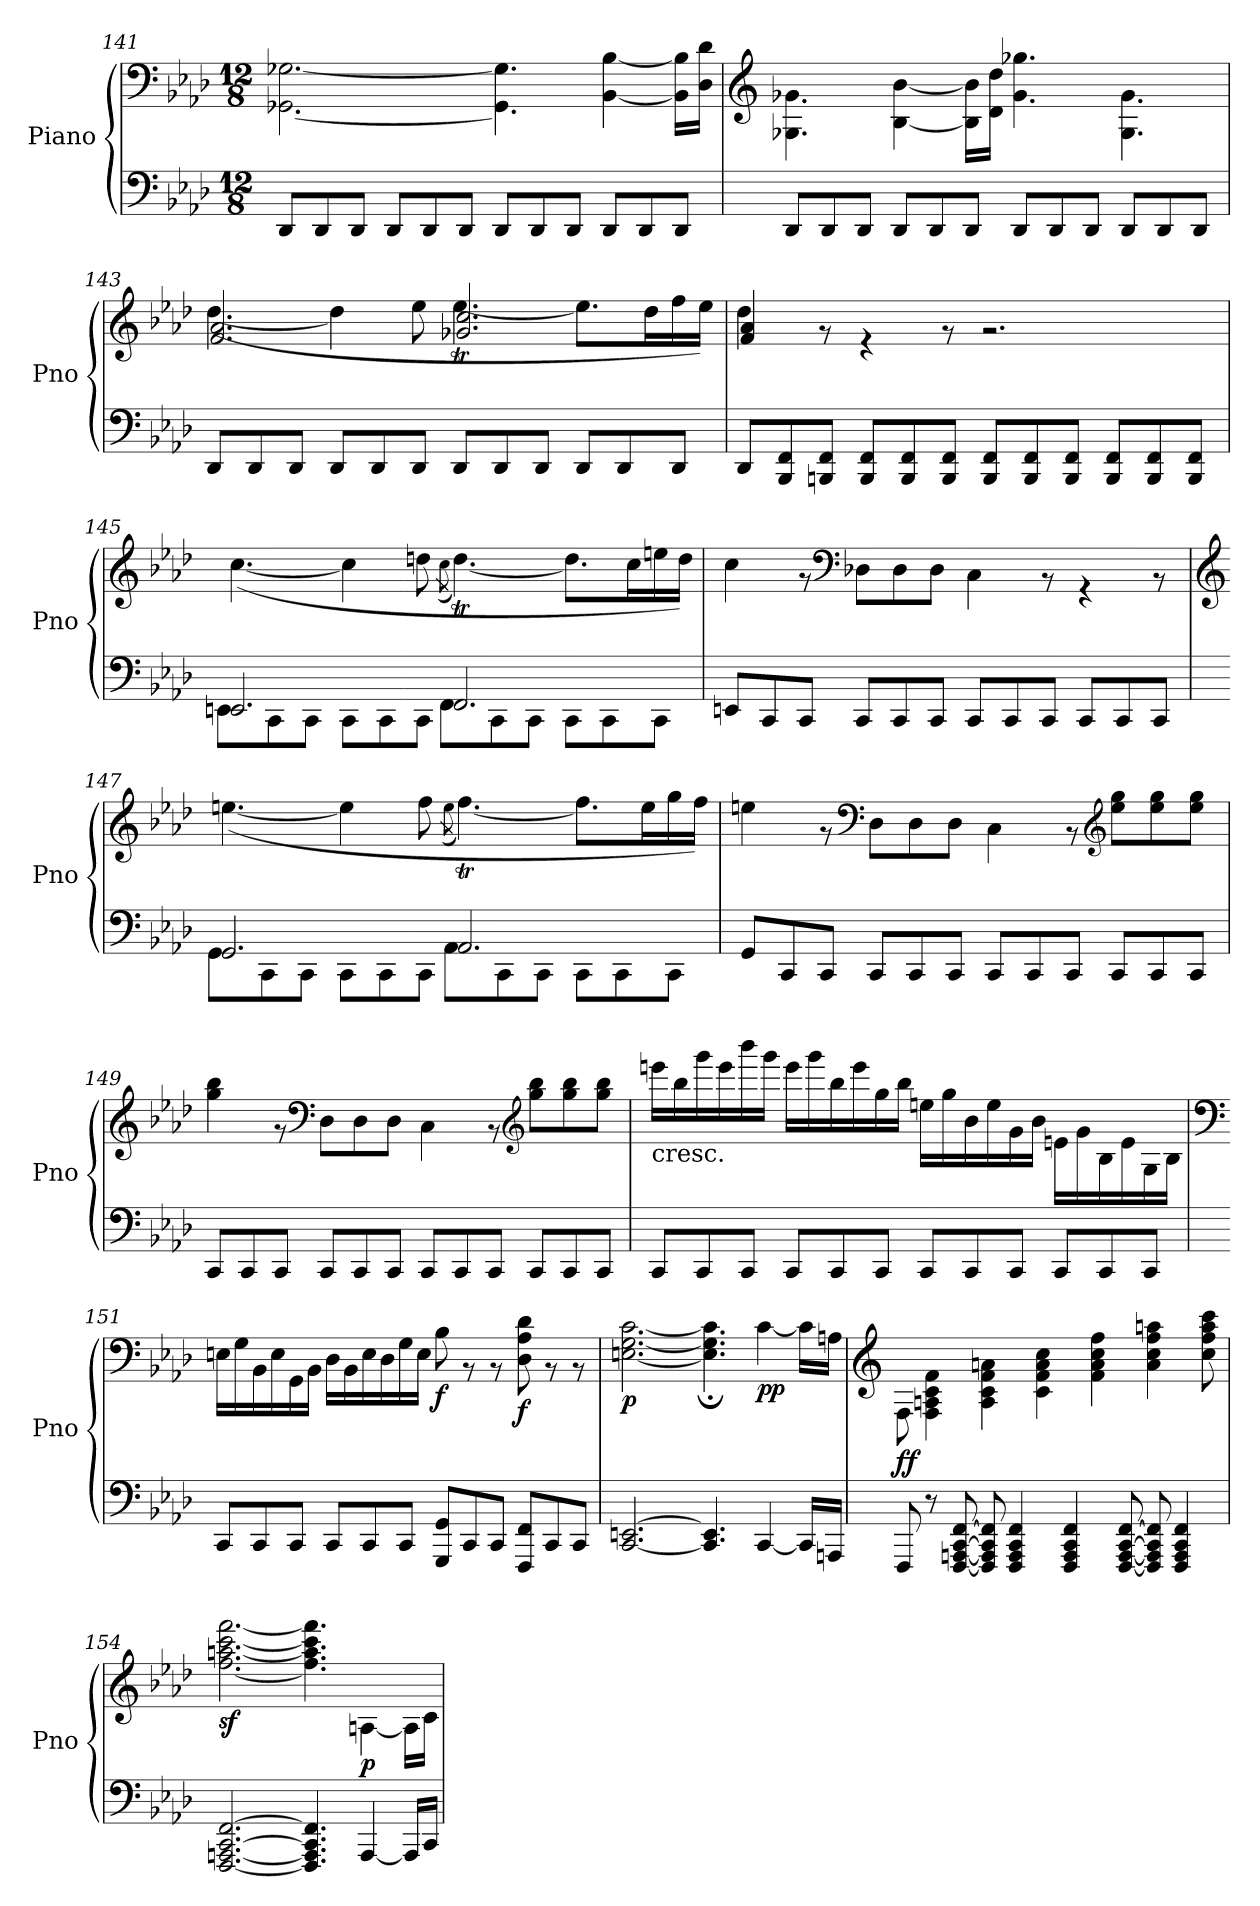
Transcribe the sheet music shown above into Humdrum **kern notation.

**kern	**kern	**dynam
*part1	*part1	*part1
*staff2	*staff1	*staff1/2
*I"Piano	*	*
*I'Pno	*	*
*clefF4	*clefF4	*
*k[b-e-a-d-]	*k[b-e-a-d-]	*
*M12/8	*M12/8	*
=141	=141	=141
*	*^	*
8DD-/L	1.ryy	[2.GG-X\ [2.G-X\	.
8DD-/	.	.	.
8DD-/J	.	.	.
8DD-/L	.	.	.
8DD-/	.	.	.
8DD-/J	.	.	.
8DD-/L	.	4.GG-\] 4.G-\]	.
8DD-/	.	.	.
8DD-/J	.	.	.
8DD-/L	.	[4BB-\ [4B-\	.
8DD-/	.	.	.
8DD-/J	.	16BB-\] 16B-\]LL	.
.	.	16D-\ 16d-\JJ	.
!!LO:LB:g=z	!!
=142	=142	=142	=142
*	*clefG2	*	*
8DD-/L	1.ryy	4.G-X\ 4.g-X\	.
8DD-/	.	.	.
8DD-/J	.	.	.
8DD-/L	.	[4B-\ [4b-\	.
8DD-/	.	.	.
8DD-/J	.	16B-\] 16b-\]LL	.
.	.	16d-\ 16dd-\JJ	.
8DD-/L	.	4.g-\ 4.gg-X\	.
8DD-/	.	.	.
8DD-/J	.	.	.
8DD-/L	.	4.G-\ 4.g-\	.
8DD-/	.	.	.
8DD-/J	.	.	.
=143	=143	=143	=143
*	*	*^	*
8DD-/L	1.ryy	(<[4.dd-\	2.f/ 2.a-/	.
8DD-/	.	.	.	.
8DD-/J	.	.	.	.
8DD-/L	.	4dd-\]	.	.
8DD-/	.	.	.	.
8DD-/J	.	8ee-\	.	.
8DD-/L	.	[4.ee-T\	2.g-X/ 2.cc/	.
8DD-/	.	.	.	.
8DD-/J	.	.	.	.
8DD-/L	.	8.ee-\L]	.	.
8DD-/	.	.	.	.
.	.	16dd-\L	.	.
8DD-/J	.	16ff\	.	.
.	.	16ee-\JJ)	.	.
!!LO:LB:g=z	!!	!!
=144	=144	=144	=144	=144
8DD-/L	1.ryy	4dd-\	4f/ 4a-/	.
8BBB-/ 8FF/	.	.	.	.
8BBBn/ 8FF/J	.	8r	1ryy	.
8BBB/ 8FF/L	.	4r	.	.
8BBB/ 8FF/	.	.	.	.
8BBB/ 8FF/J	.	8r	.	.
8BBB/ 8FF/L	.	2.r	.	.
8BBB/ 8FF/	.	.	.	.
8BBB/ 8FF/J	.	.	.	.
8BBB/ 8FF/L	.	.	.	.
8BBB/ 8FF/	.	.	4ryy	.
8BBB/ 8FF/J	.	.	.	.
*	*	*v	*v	*
=145	=145	=145	=145
*^	*	*	*
2.EEn/	8EE\L	1.ryy	(<[4.cc\	.
.	8CC\	.	.	.
.	8CC\J	.	.	.
.	8CC\L	.	4cc\]	.
.	8CC\	.	.	.
.	8CC\J	.	8ddn\	.
.	.	.	(>8qcc\	.
2.FF/	8FF\L	.	[4.ddt\)	.
.	8CC\	.	.	.
.	8CC\J	.	.	.
.	8CC\L	.	8.dd\L]	.
.	8CC\	.	.	.
.	.	.	16cc\L	.
.	8CC\J	.	16een\	.
.	.	.	16dd\JJ)	.
*v	*v	*	*	*
!!LO:LB:g=z	!!
=146	=146	=146	=146
8EEn/L	1.ryy	4cc\	.
8CC/	.	.	.
8CC/J	.	8r	.
*	*clefF4	*	*
8CC/L	.	8D-X\L	.
8CC/	.	8D-\	.
8CC/J	.	8D-\J	.
8CC/L	.	4C\	.
8CC/	.	.	.
8CC/J	.	8r	.
8CC/L	.	4r	.
8CC/	.	.	.
8CC/J	.	8r	.
=147	=147	=147	=147
*	*clefG2	*	*
*^	*	*	*
2.GG/	8GG\L	1.ryy	(<[4.een\	.
.	8CC\	.	.	.
.	8CC\J	.	.	.
.	8CC\L	.	4ee\]	.
.	8CC\	.	.	.
.	8CC\J	.	8ff\	.
.	.	.	(>8qee\	.
2.AA-/	8AA-\L	.	[4.ffT\)	.
.	8CC\	.	.	.
.	8CC\J	.	.	.
.	8CC\L	.	8.ff\L]	.
.	8CC\	.	.	.
.	.	.	16ee\L	.
.	8CC\J	.	16gg\	.
.	.	.	16ff\JJ)	.
*v	*v	*	*	*
!!LO:LB:g=z	!!
=148	=148	=148	=148
8GG/L	1.ryy	4een\	.
8CC/	.	.	.
8CC/J	.	8r	.
*	*clefF4	*	*
8CC/L	.	8D-\L	.
8CC/	.	8D-\	.
8CC/J	.	8D-\J	.
8CC/L	.	4C\	.
8CC/	.	.	.
8CC/J	.	8r	.
*	*clefG2	*	*
8CC/L	.	8ee\ 8gg\L	.
8CC/	.	8ee\ 8gg\	.
8CC/J	.	8ee\ 8gg\J	.
=149	=149	=149	=149
8CC/L	1.ryy	4gg\ 4bb-\	.
8CC/	.	.	.
8CC/J	.	8r	.
*	*clefF4	*	*
8CC/L	.	8D-\L	.
8CC/	.	8D-\	.
8CC/J	.	8D-\J	.
8CC/L	.	4C\	.
8CC/	.	.	.
8CC/J	.	8r	.
*	*clefG2	*	*
8CC/L	.	8gg\ 8bb-\L	.
8CC/	.	8gg\ 8bb-\	.
8CC/J	.	8gg\ 8bb-\J	.
!!LO:LB:g=z	!!
=150	=150	=150	=150
!	!LO:TX:b:t=cresc.	!	!
8CC/L	1.ryy	16eeen\LL	.
.	.	16bb-\	.
8CC/	.	16ggg\	.
.	.	16eee\	.
8CC/J	.	16bbb-\	.
.	.	16ggg\JJ	.
8CC/L	.	16eee\LL	.
.	.	16ggg\	.
8CC/	.	16bb-\	.
.	.	16eee\	.
8CC/J	.	16gg\	.
.	.	16bb-\JJ	.
8CC/L	.	16een\LL	.
.	.	16gg\	.
8CC/	.	16b-\	.
.	.	16ee\	.
8CC/J	.	16g\	.
.	.	16b-\JJ	.
8CC/L	.	16en\LL	.
.	.	16g\	.
8CC/	.	16B-\	.
.	.	16e\	.
8CC/J	.	16G\	.
.	.	16B-\JJ	.
!!LO:PB:g=z	!!
=151	=151	=151	=151
*	*clefF4	*	*
8CC/L	1.ryy	16En\LL	.
.	.	16G\	.
8CC/	.	16BB-\	.
.	.	16E\	.
8CC/J	.	16GG\	.
.	.	16BB-\JJ	.
8CC/L	.	16D-\LL	.
.	.	16BB-\	.
8CC/	.	16E\	.
.	.	16D-\	.
8CC/J	.	16G\	.
.	.	16E\JJ	.
!	!	!	!LO:DY:b
8GGG/ 8GG/L	.	8B-\	f
8CC/	.	8r	.
8CC/J	.	8r	.
!	!	!	!LO:DY:b
8FFF/ 8FF/L	.	8D-\ 8A-\ 8d-\	f
8CC/	.	8r	.
8CC/J	.	8r	.
=152	=152	=152	=152
!	!	!	!LO:DY:b
[2.CC/ [2.EEn/	1.ryy	[2.En\ [2.G\ [2.c\	p
4.CC/] 4.EE/]	.	4.E\]; 4.G\]; 4.c\];	.
!	!	!	!LO:DY:b
[4CC/	.	[4c\	pp
16CC/LL]	.	16c\LL]	.
16AAAn/JJ	.	16An\JJ	.
!!LO:LB:g=z	!!
=153	=153	=153	=153
*	*clefG2	*	*
!	!	!	!LO:DY:b
8FFF/	1.ryy	8F\	ff
8r	.	4F\ 4An\ 4c\ 4f\	.
[8FFF/ [8AAAn/ [8CC/ [8FF/	.	.	.
8FFF/] 8AAA/] 8CC/] 8FF/]	.	4A\ 4c\ 4f\ 4an\	.
4FFF/ 4AAA/ 4CC/ 4FF/	.	.	.
.	.	4c\ 4f\ 4a\ 4cc\	.
4FFF/ 4AAA/ 4CC/ 4FF/	.	.	.
.	.	4f\ 4a\ 4cc\ 4ff\	.
[8FFF/ [8AAA/ [8CC/ [8FF/	.	.	.
8FFF/] 8AAA/] 8CC/] 8FF/]	.	4a\ 4cc\ 4ff\ 4aan\	.
4FFF/ 4AAA/ 4CC/ 4FF/	.	.	.
.	.	8cc\ 8ff\ 8aa\ 8ccc\	.
=154	=154	=154	=154
!	!	!	!LO:DY:b
[2.FFF/ [2.AAAn/ [2.CC/ [2.FF/	1.ryy	[2.ff\ [2.aan\ [2.ccc\ [2.fff\	sf
4.FFF/] 4.AAA/] 4.CC/] 4.FF/]	.	4.ff\] 4.aa\] 4.ccc\] 4.fff\]	.
!	!	!	!LO:DY:b
[4AAA/	.	[4An\	p
16AAA/LL]	.	16A\LL]	.
16CC/JJ	.	16c\JJ	.
*	*v	*v	*
=	=	=
*-	*-	*-
